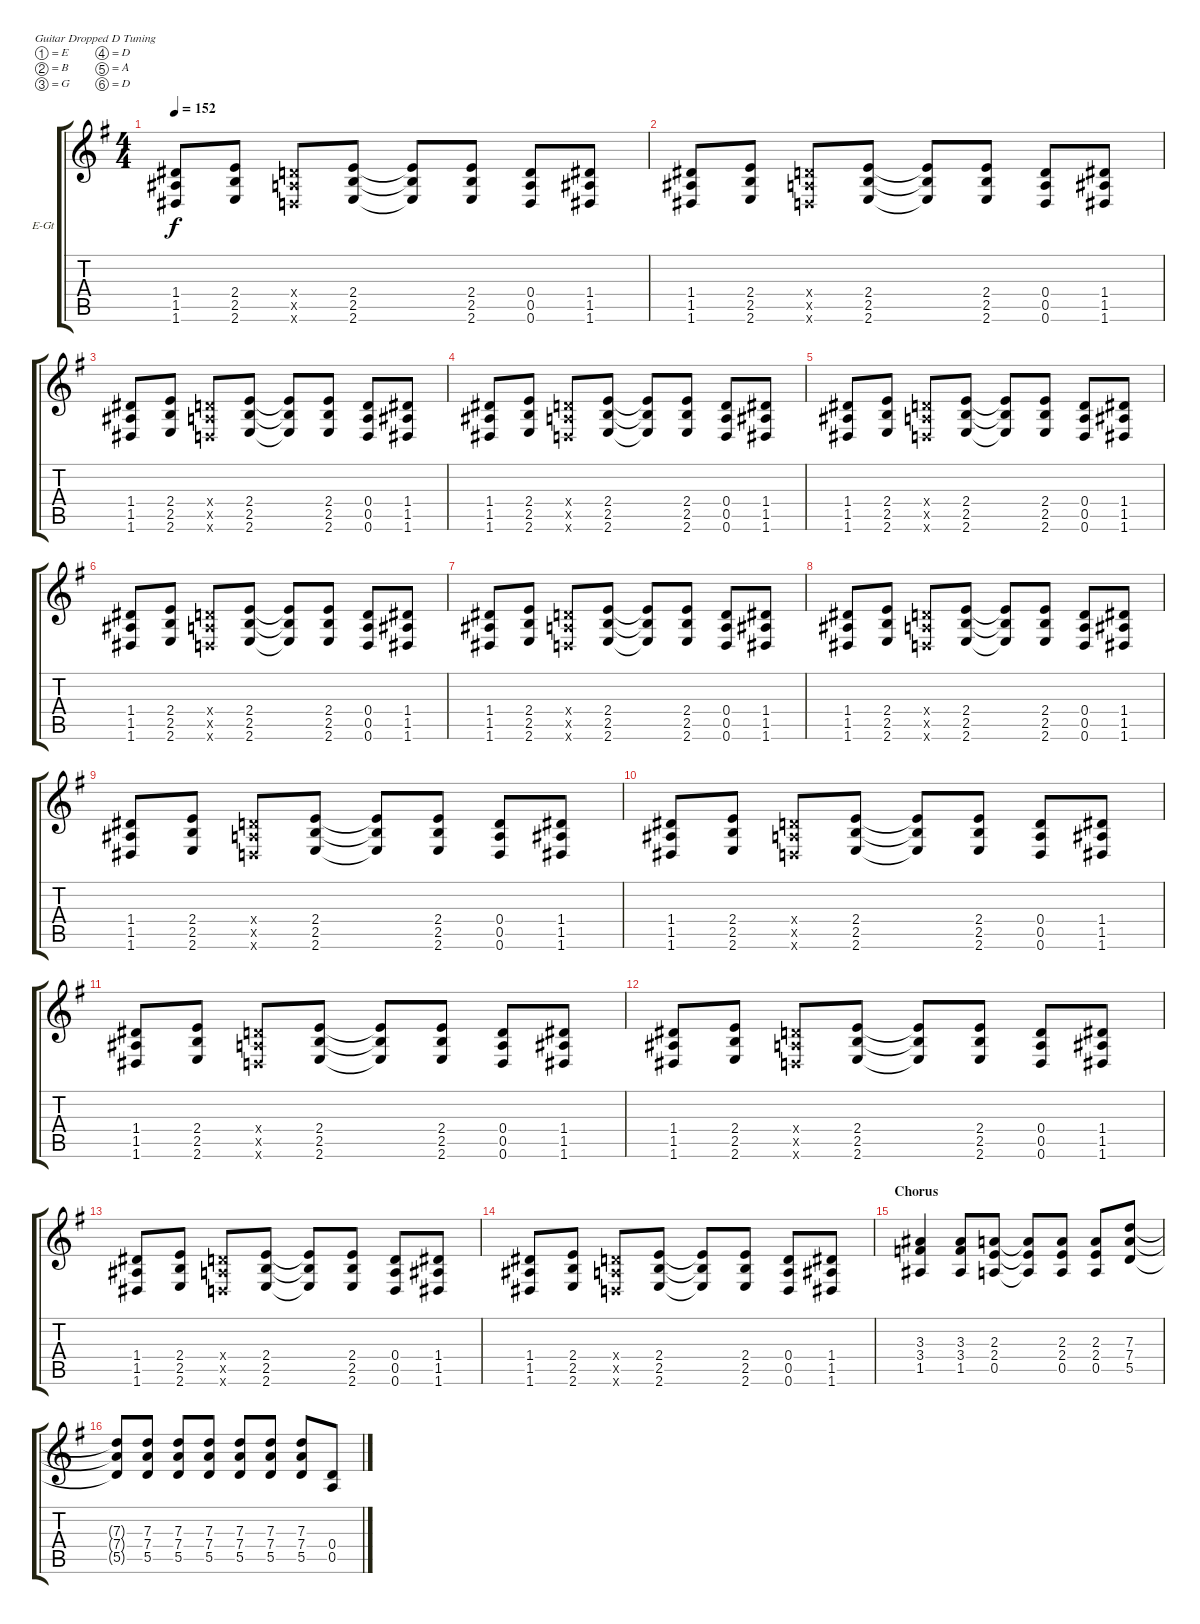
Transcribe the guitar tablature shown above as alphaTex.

\defaultSystemsLayout 4
\bracketExtendMode groupsimilarinstruments
\firstSystemTrackNameOrientation horizontal
\otherSystemsTrackNameOrientation horizontal
\track ("Electric Guitar" "E-Gt") {instrument distortionguitar}
\staff {score tabs}
\tuning (E4 B3 G3 D3 A2 D2)
\ts (4 4)
\tempo 152
\clef g2
\ks g
(1.6 1.5 1.4).8{dy f} (2.6 2.5 2.4).8 (0.6{x} 0.5{x} 0.4{x}).8 (2.6 2.5 2.4).8 (2.4{t} 2.5{t} 2.6{t}).8 (2.6 2.4 2.5).8 (0.6 0.5 0.4).8 (1.4 1.5 1.6).8 |
(1.6 1.5 1.4).8 (2.6 2.5 2.4).8 (0.6{x} 0.5{x} 0.4{x}).8 (2.6 2.5 2.4).8 (2.4{t} 2.5{t} 2.6{t}).8 (2.6 2.4 2.5).8 (0.6 0.5 0.4).8 (1.4 1.5 1.6).8 |
(1.6 1.5 1.4).8 (2.6 2.5 2.4).8 (0.6{x} 0.5{x} 0.4{x}).8 (2.6 2.5 2.4).8 (2.4{t} 2.5{t} 2.6{t}).8 (2.6 2.4 2.5).8 (0.6 0.5 0.4).8 (1.4 1.5 1.6).8 |
(1.6 1.5 1.4).8 (2.6 2.5 2.4).8 (0.6{x} 0.5{x} 0.4{x}).8 (2.6 2.5 2.4).8 (2.4{t} 2.5{t} 2.6{t}).8 (2.6 2.4 2.5).8 (0.6 0.5 0.4).8 (1.4 1.5 1.6).8 |
(1.6 1.5 1.4).8 (2.6 2.5 2.4).8 (0.6{x} 0.5{x} 0.4{x}).8 (2.6 2.5 2.4).8 (2.4{t} 2.5{t} 2.6{t}).8 (2.6 2.4 2.5).8 (0.6 0.5 0.4).8 (1.4 1.5 1.6).8 |
(1.6 1.5 1.4).8 (2.6 2.5 2.4).8 (0.6{x} 0.5{x} 0.4{x}).8 (2.6 2.5 2.4).8 (2.4{t} 2.5{t} 2.6{t}).8 (2.6 2.4 2.5).8 (0.6 0.5 0.4).8 (1.4 1.5 1.6).8 |
(1.6 1.5 1.4).8 (2.6 2.5 2.4).8 (0.6{x} 0.5{x} 0.4{x}).8 (2.6 2.5 2.4).8 (2.4{t} 2.5{t} 2.6{t}).8 (2.6 2.4 2.5).8 (0.6 0.5 0.4).8 (1.4 1.5 1.6).8 |
(1.6 1.5 1.4).8 (2.6 2.5 2.4).8 (0.6{x} 0.5{x} 0.4{x}).8 (2.6 2.5 2.4).8 (2.4{t} 2.5{t} 2.6{t}).8 (2.6 2.4 2.5).8 (0.6 0.5 0.4).8 (1.4 1.5 1.6).8 |
(1.6 1.5 1.4).8 (2.6 2.5 2.4).8 (0.6{x} 0.5{x} 0.4{x}).8 (2.6 2.5 2.4).8 (2.4{t} 2.5{t} 2.6{t}).8 (2.6 2.4 2.5).8 (0.6 0.5 0.4).8 (1.4 1.5 1.6).8 |
(1.6 1.5 1.4).8 (2.6 2.5 2.4).8 (0.6{x} 0.5{x} 0.4{x}).8 (2.6 2.5 2.4).8 (2.4{t} 2.5{t} 2.6{t}).8 (2.6 2.4 2.5).8 (0.6 0.5 0.4).8 (1.4 1.5 1.6).8 |
(1.6 1.5 1.4).8 (2.6 2.5 2.4).8 (0.6{x} 0.5{x} 0.4{x}).8 (2.6 2.5 2.4).8 (2.4{t} 2.5{t} 2.6{t}).8 (2.6 2.4 2.5).8 (0.6 0.5 0.4).8 (1.4 1.5 1.6).8 |
(1.6 1.5 1.4).8 (2.6 2.5 2.4).8 (0.6{x} 0.5{x} 0.4{x}).8 (2.6 2.5 2.4).8 (2.4{t} 2.5{t} 2.6{t}).8 (2.6 2.4 2.5).8 (0.6 0.5 0.4).8 (1.4 1.5 1.6).8 |
(1.6 1.5 1.4).8 (2.6 2.5 2.4).8 (0.6{x} 0.5{x} 0.4{x}).8 (2.6 2.5 2.4).8 (2.4{t} 2.5{t} 2.6{t}).8 (2.6 2.4 2.5).8 (0.6 0.5 0.4).8 (1.4 1.5 1.6).8 |
(1.6 1.5 1.4).8 (2.6 2.5 2.4).8 (0.6{x} 0.5{x} 0.4{x}).8 (2.6 2.5 2.4).8 (2.4{t} 2.5{t} 2.6{t}).8 (2.6 2.4 2.5).8 (0.6 0.5 0.4).8 (1.4 1.5 1.6).8 |
\section ("" "Chorus")
(1.5 3.4 3.3).4 (1.5 3.4 3.3).8 (0.5 2.4 2.3).8 (0.5{t} 2.3{t} 2.4{t}).8 (2.3 2.4 0.5).8 (0.5 2.4 2.3).8 (5.5 7.4 7.3).8 |
(7.4{t} 7.3{t} 5.5{t}).8 (7.4 7.3 5.5).8 (7.4 7.3 5.5).8 (7.4 7.3 5.5).8 (7.4 7.3 5.5).8 (7.4 7.3 5.5).8 (7.4 7.3 5.5).8 (0.5 0.4).8
